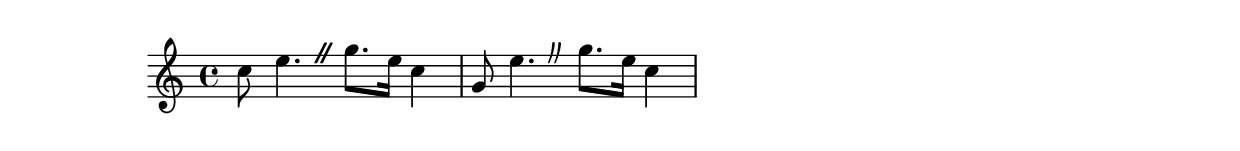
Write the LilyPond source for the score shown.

%% DO NOT EDIT this file manually; it is automatically
%% generated from LSR http://lsr.di.unimi.it
%% Make any changes in LSR itself, or in Documentation/snippets/new/ ,
%% and then run scripts/auxiliar/makelsr.py
%%
%% This file is in the public domain.
\version "2.18.0"

\header {
  lsrtags = "expressive-marks, tweaks-and-overrides"

  texidoc = "
Caesura marks can be created by overriding the @code{'text} property of
the @code{BreathingSign} object. A curved caesura mark is also
available.

"
  doctitle = "Inserting a caesura"
} % begin verbatim

\relative c'' {
  \override BreathingSign.text = \markup {
    \musicglyph #"scripts.caesura.straight"
  }
  c8 e4. \breathe g8. e16 c4

  \override BreathingSign.text = \markup {
    \musicglyph #"scripts.caesura.curved"
  }
  g8 e'4. \breathe g8. e16 c4
}
